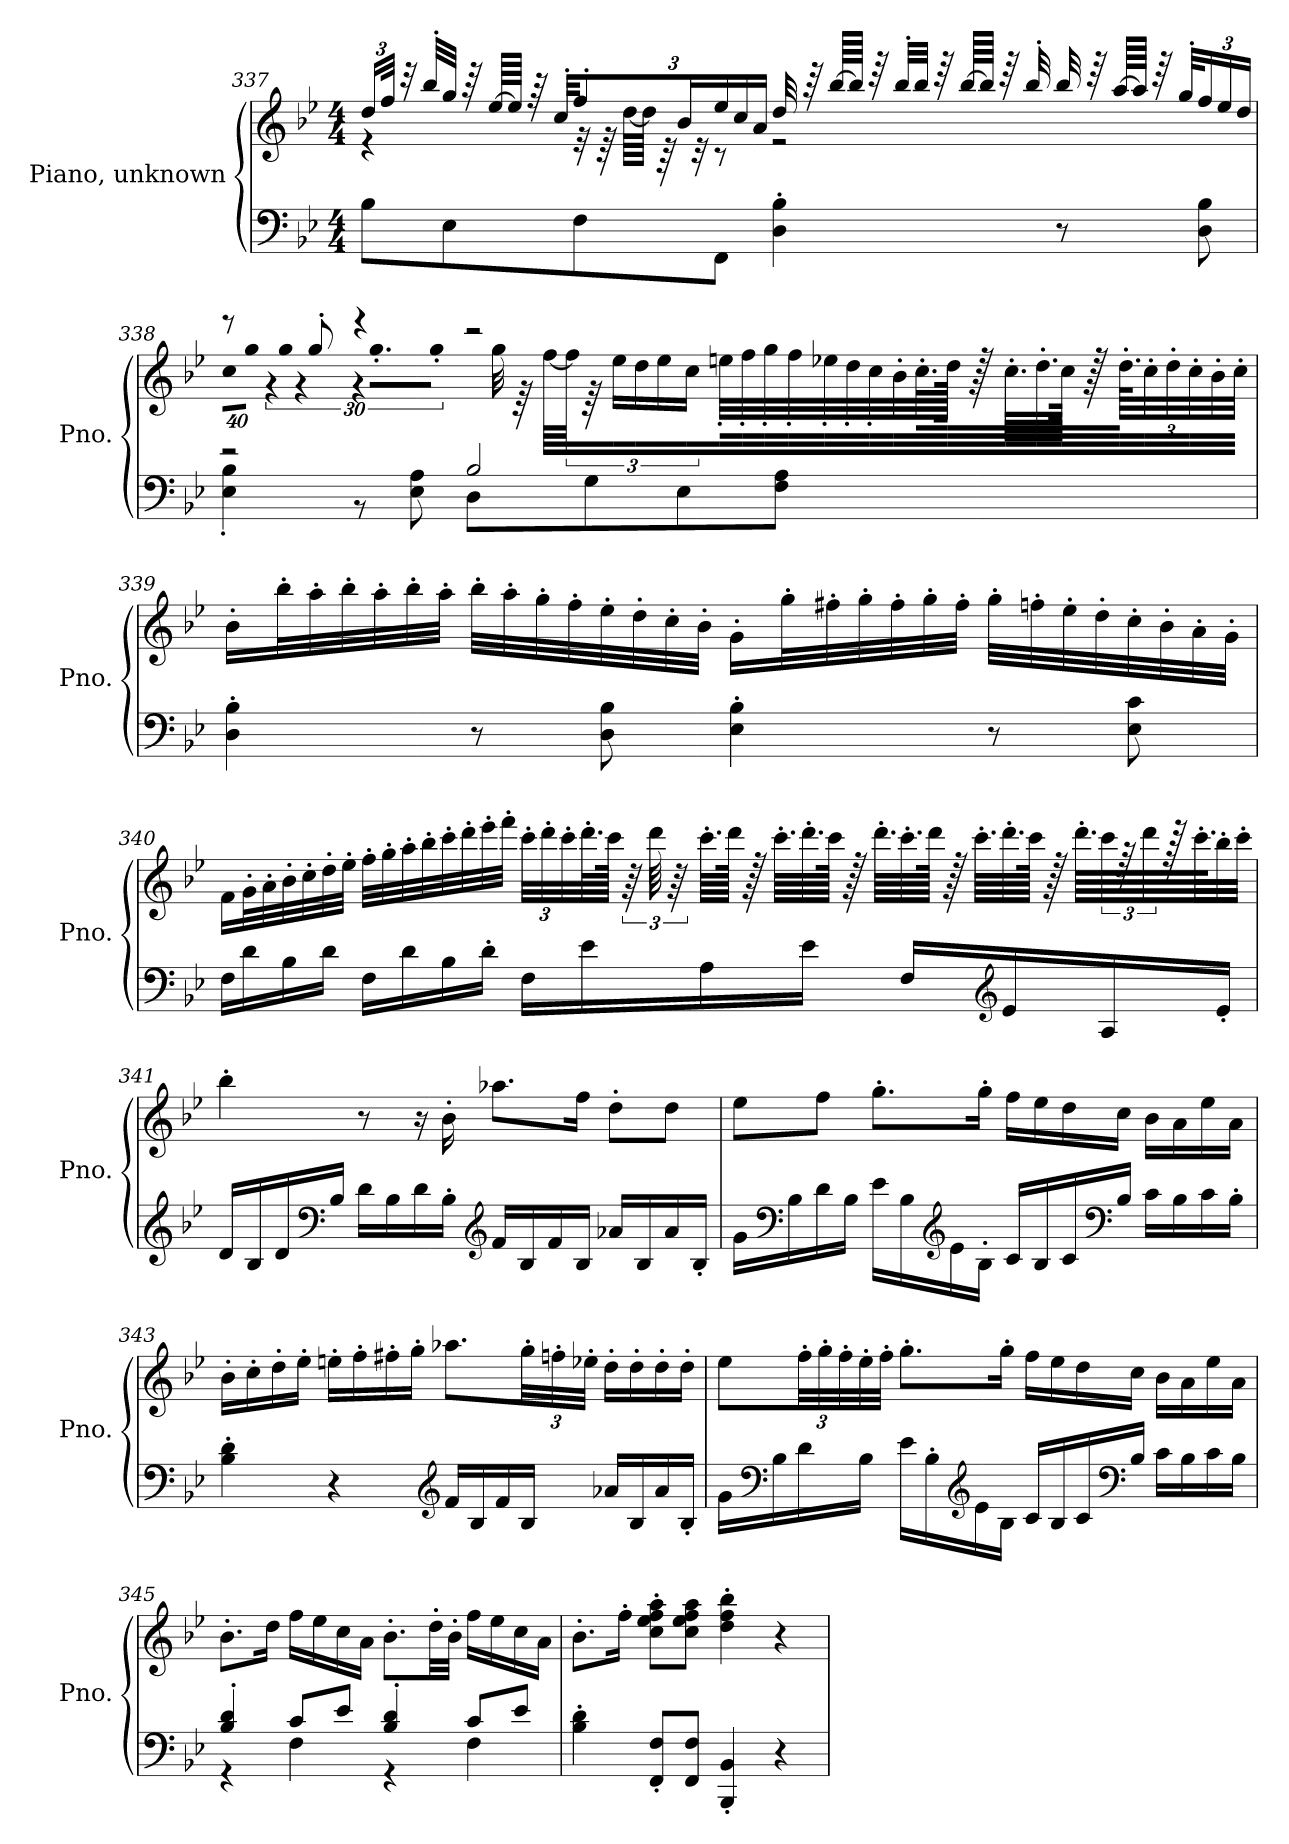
**kern	**kern
*part1	*part1
*staff2	*staff1
*I"Piano, unknown	*
*I'Pno.	*
!!LO:LB:g=z
*clefF4	*clefG2
*k[b-e-]	*k[b-e-]
*M4/4	*M4/4
*	*Xbrackettup
=337	=337
*	*^
8B-\L	24dd/LL	4r
.	48ff/JJk	.
.	32r	.
.	32bb-'/LLL	.
8E-\	32gg/JJJ	.
.	64r	.
.	[64ee-/LLLL	.
.	64ee-/JJJJ]	.
.	64r	.
.	32cc'/KKL	.
8F\	12ff'/	32r
.	.	64r
.	.	[64dd\LLLL
.	.	64dd\JJJJ]
.	.	64r
.	24b-/L	.
.	.	32r
8FF\J	24ee-/	8r
.	24cc/	.
.	24a/JJ	.
4D\' 4B-\'	32dd/	2r
.	64r	.
.	[64bb-/LLLL	.
.	64bb-/JJJJ]	.
.	64r	.
.	32bb-'/LLL	.
.	32bb-/JJJ	.
.	64r	.
.	[64bb-/LLLL	.
.	64bb-/JJJJ]	.
.	64r	.
.	32bb-'/	.
8r	32bb-/	.
.	64r	.
.	[64aa/LLLL	.
.	64aa/JJJJ]	.
.	64r	.
.	32gg'/KLL	.
8D\ 8B-\	24ff/	.
.	24ee-/	.
.	24dd/JJ	.
!!LO:LB:g=z	!!
=338	=338	=338
*^	*	*
*	*	*	*brackettup
!	!	!	!LO:N:vis=32
2r	4E-\' 4B-\'	8r	640%23cc\LLL
!	!	!	!LO:N:vis=32
.	.	.	640%23gg\JJJ
!	!	!	!LO:N:vis=64
.	.	.	960%17r
!	!	!	!LO:N:vis=64
.	.	.	960%17gg\
!	!	!	!LO:N:vis=32
.	.	.	640%23r
.	.	8gg'/	.
!	!	!	!LO:N:vis=64
.	.	.	960%17r
!	!	!	!LO:N:vis=32.
.	.	.	1920%103gg'\LLL
!	!	!	!LO:N:vis=32
.	.	.	640%23gg'\JJJ
.	8r	4r	.
.	.	.	32gg\
.	.	.	64r
.	.	.	[64ff\LLLL
.	.	.	96ff\JJJJ]
.	.	.	96r
.	.	.	24ee-\LL
.	8E-\ 8A\	.	.
*	*	*	*Xbrackettup
.	.	.	24dd\
.	.	.	24ee-\
.	.	.	24cc\JJ
2B-/	8D\L	2r	.
.	.	.	32een'\LLL
.	.	.	32ff'\
.	.	.	32gg'\
.	.	.	32ff'\
.	8G\	.	.
.	.	.	32ee-X'\
.	.	.	32dd'\
.	.	.	32cc'\
.	.	.	32b-'\
.	8E-\	.	.
.	.	.	64.cc'\L
.	.	.	128dd\JJJJk
.	.	.	128r
.	.	.	64.cc'\LLLL
.	.	.	64.dd'\
.	.	.	128cc\JJJJk
.	.	.	128r
.	.	.	64.dd'\KLLL
.	8F\ 8A\J	.	.
.	.	.	48cc'\
.	.	.	48dd'\
.	.	.	48cc'\
.	.	.	32b-'\
.	.	.	32cc'\JJJ
1920ryy	1920ryy	1920ryy	.
*v	*v	*	*
*	*v	*v
!!LO:LB:g=z
=339	=339
4D\' 4B-\'	16b-'\LL
.	32bb-'\L
.	32aa'\
.	32bb-'\
.	32aa'\
.	32bb-'\
.	32aa'\JJJ
8r	32bb-'\LLL
.	32aa'\
.	32gg'\
.	32ff'\
8D\ 8B-\	32ee-'\
.	32dd'\
.	32cc'\
.	32b-'\JJJ
4E-\' 4B-\'	16g'\LL
.	32gg'\L
.	32ff#X'\
.	32gg'\
.	32ff#'\
.	32gg'\
.	32ff#'\JJJ
8r	32gg'\LLL
.	32ffn'\
.	32ee-'\
.	32dd'\
8E-\ 8c\	32cc'\
.	32b-'\
.	32a'\
.	32g'\JJJ
!!LO:LB:g=z
=340	=340
16F\LL	16f\LL
16d\	32g'\L
.	32a'\
16B-\	32b-'\
.	32cc'\
16d\JJ	32dd'\
.	32ee-'\JJJ
16F\LL	32ff'\LLL
.	32gg'\
16d\	32aa'\
.	32bb-'\
16B-\	32ccc'\
.	32ddd'\
16d'\JJ	32eee-'\
.	32fff'\JJJ
16F\LL	48ccc'\LLL
.	48ddd'\
.	48ccc'\
16e-\	64.ddd'\L
.	128ccc\JJJJk
*	*brackettup
.	96r
.	96ddd\
.	96r
16A\	64.ccc'\LLLL
.	128ddd\JJJJk
.	128r
.	64.ccc'\LLLL
16e-\JJ	64.ddd'\
.	128ccc\JJJJk
.	128r
.	64.ddd'\LLLL
16F/LL	64.ccc'\
.	128ddd\JJJJk
.	128r
.	64.ccc'\LLLL
*clefG2	*
16e-/	64.ddd'\
.	128ccc\JJJJk
.	128r
.	64.ddd'\LLLL
16A/	96ccc\JJJJ
.	96r
.	96ddd\
.	128r
.	64.ccc'\KLLL
16e-'/JJ	32bb-'\
.	32ccc'\JJJ
!!LO:PB:g=z
=341	=341
16d/LL	4bb-'\
16B-/	.
16d/	.
*clefF4	*
16B-/JJ	.
16d\LL	8r
16B-\	.
16d\	16r
16B-'\JJ	16b-'\
*clefG2	*
16f/LL	8.aa-X\L
16B-/	.
16f/	.
16B-/JJ	16ff\Jk
16a-X/LL	8dd'\L
16B-/	.
16a-/	8dd\J
16B-'/JJ	.
=342	=342
16g\LL	8ee-\L
*clefF4	*
16B-\	.
16d\	8ff\J
16B-\JJ	.
16e-\LL	8.gg'\L
16B-\	.
*clefG2	*
16e-\	.
16B-'\JJ	16gg'\Jk
16c/LL	16ff\LL
16B-/	16ee-\
16c/	16dd\
*clefF4	*
16B-/JJ	16cc\JJ
16c\LL	16b-\LL
16B-\	16a\
16c\	16ee-\
16B-'\JJ	16a\JJ
!!LO:LB:g=z
=343	=343
4B-\' 4d\'	16b-'\LL
.	16cc'\
.	16dd'\
.	16ee-'\JJ
4r	16een'\LL
.	16ff'\
.	16ff#X'\
.	16gg'\JJ
*clefG2	*
16f/LL	8.aa-X\L
16B-/	.
16f/	.
*	*Xbrackettup
16B-/JJ	48gg'\LL
.	48ffn'\
.	48ee-X'\JJJ
16a-X/LL	16dd'\LL
16B-/	16dd'\
16a-/	16dd'\
16B-'/JJ	16dd'\JJ
!!LO:LB:g=z
=344	=344
16g\LL	8ee-\L
*clefF4	*
16B-\	.
16d\	48ff'\LL
.	48gg'\
.	48ff'\
16B-\JJ	32ee-'\
.	32ff'\JJJ
16e-\LL	8.gg'\L
16B-'\	.
*clefG2	*
16e-\	.
16B-\JJ	16gg'\Jk
16c/LL	16ff\LL
16B-/	16ee-\
16c/	16dd\
*clefF4	*
16B-/JJ	16cc\JJ
16c\LL	16b-\LL
16B-\	16a\
16c\	16ee-\
16B-\JJ	16a\JJ
=345	=345
*^	*
4B-/' 4d/'	4r	8.b-'\L
.	.	16dd\Jk
8c/L	4F\	16ff\LL
.	.	16ee-\
8e-/J	.	16cc\
.	.	16a\JJ
4B-/' 4d/'	4r	8.b-'\L
.	.	32dd'\LL
.	.	32b-'\JJJ
8c/L	4F\	16ff\LL
.	.	16ee-\
8e-/J	.	16cc\
.	.	16a\JJ
*v	*v	*
!!LO:LB:g=z
=346	=346
4B-\' 4d\'	8.b-'\L
.	16ff'\Jk
8FF/' 8F/'L	8cc\' 8ee-\' 8ff\' 8aa\'L
8FF/ 8F/J	8cc\ 8ee-\ 8ff\ 8aa\J
4BBB-/' 4BB-/'	4dd\' 4ff\' 4bb-\'
4r	4r
=	=
*-	*-
